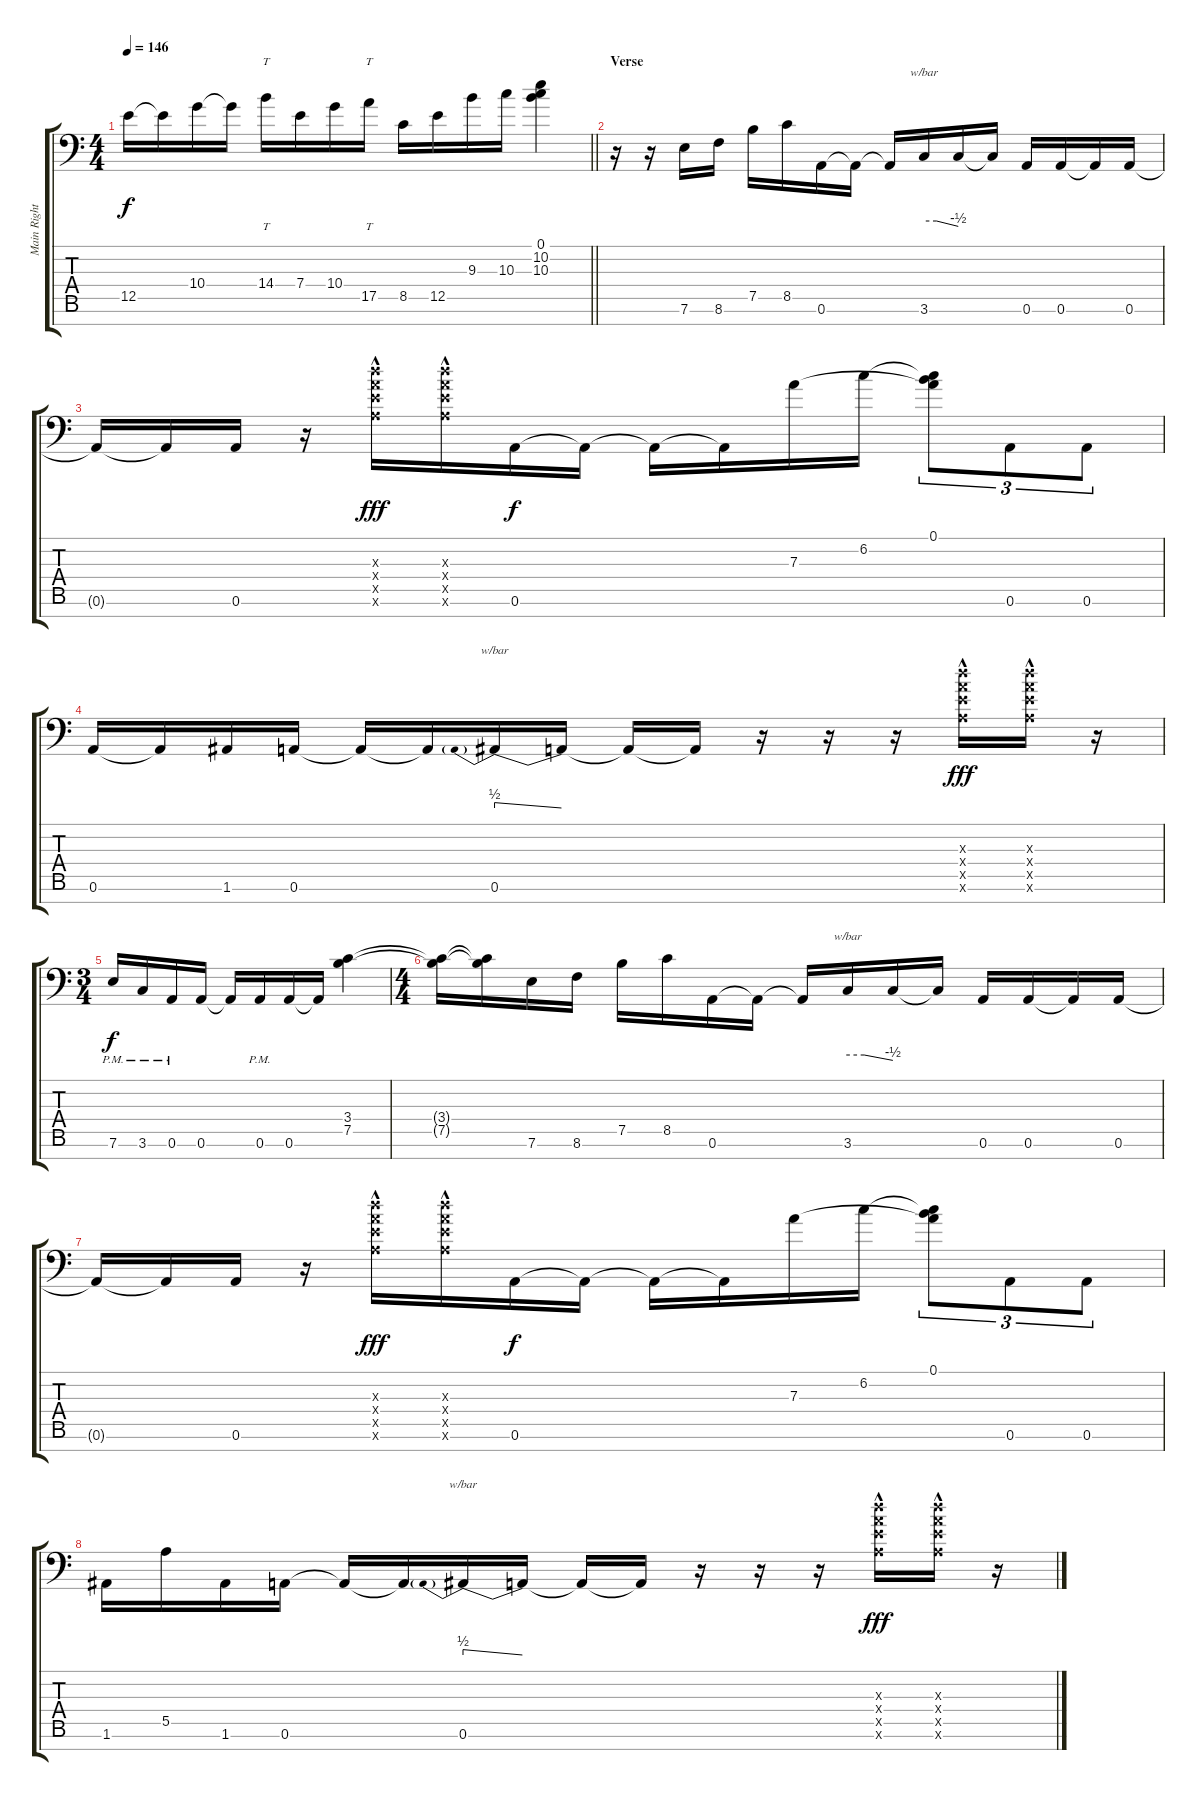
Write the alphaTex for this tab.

\track ("Main Right" "Main Right") {instrument distortionguitar}
\staff {score tabs}
\tuning (B3 Gb3 D3 A2 E2 A1 E1) {hide}
\ts (4 4)
\tempo 146
\clef f4
\barLineRight lightlight
\ks aminor
12.5{t}.16{dy f} 12.5{t}.16 10.4.16 10.4{t}.16 14.4.16{tt} 7.4.16 10.4.16 17.5.16{tt} 8.5.16 12.5.16 9.3.16 10.3.16 (0.1 10.2 10.3).4 |
\section ("" "Verse")
r.16 r.16 7.6.16 8.6.16 7.5.16 8.5.16 0.6.16 0.6{t}.16 0.6{t}.16 3.6.16{tbe (custom default 0 0 22 0 60 -2)} 3.6{t}.16 3.6{t}.16 0.6.16 0.6.16 0.6{t}.16 0.6.16 |
0.6{t}.16 0.6{t}.16 0.6.16 r.16 (12.3{hac x} 12.4{x} 12.5{hac x} 12.6{hac x}).16{dy fff} (12.3{hac x} 12.4{x} 12.5{hac x} 12.6{hac x}).16 0.6.16{dy f} 0.6{t}.16 0.6{t}.16 0.6{t}.16 7.3.16 6.2.16 (0.1 6.2{t} 7.3{t}).8{tu (3 2)} 0.6.8{tu (3 2)} 0.6.8{tu (3 2)} |
0.6.16 0.6{t}.16 1.6.16 0.6.16 0.6{t}.16 0.6{t}.16 0.6.16{tbe (predivedive default 0 2 60 0)} 0.6{t}.16 0.6{t}.16 0.6{t}.16 r.16 r.16 r.16 (12.3{hac x} 12.4{x} 12.5{hac x} 12.6{hac x}).16{dy fff} (12.3{hac x} 12.4{x} 12.5{hac x} 12.6{hac x}).16 r.16 |
\ts (3 4)
7.6{pm}.16{dy f} 3.6{pm}.16 0.6{pm}.16 0.6.16 0.6{t}.16 0.6{pm}.16 0.6.16 0.6{t}.16 (3.4 7.5).4 |
\ts (4 4)
(3.4{t} 7.5{t}).16 (3.4{t} 7.5{t}).16 7.6.16 8.6.16 7.5.16 8.5.16 0.6.16 0.6{t}.16 0.6{t}.16 3.6.16{tbe (custom default 0 0 22 0 60 -2)} 3.6{t}.16 3.6{t}.16 0.6.16 0.6.16 0.6{t}.16 0.6.16 |
0.6{t}.16 0.6{t}.16 0.6.16 r.16 (12.3{hac x} 12.4{x} 12.5{hac x} 12.6{hac x}).16{dy fff} (12.3{hac x} 12.4{x} 12.5{hac x} 12.6{hac x}).16 0.6.16{dy f} 0.6{t}.16 0.6{t}.16 0.6{t}.16 7.3.16 6.2.16 (0.1 6.2{t} 7.3{t}).8{tu (3 2)} 0.6.8{tu (3 2)} 0.6.8{tu (3 2)} |
1.6.16 5.5.16 1.6.16 0.6.16 0.6{t}.16 0.6{t}.16 0.6.16{tbe (predivedive default 0 2 60 0)} 0.6{t}.16 0.6{t}.16 0.6{t}.16 r.16 r.16 r.16 (12.3{hac x} 12.4{x} 12.5{hac x} 12.6{hac x}).16{dy fff} (12.3{hac x} 12.4{x} 12.5{hac x} 12.6{hac x}).16 r.16
